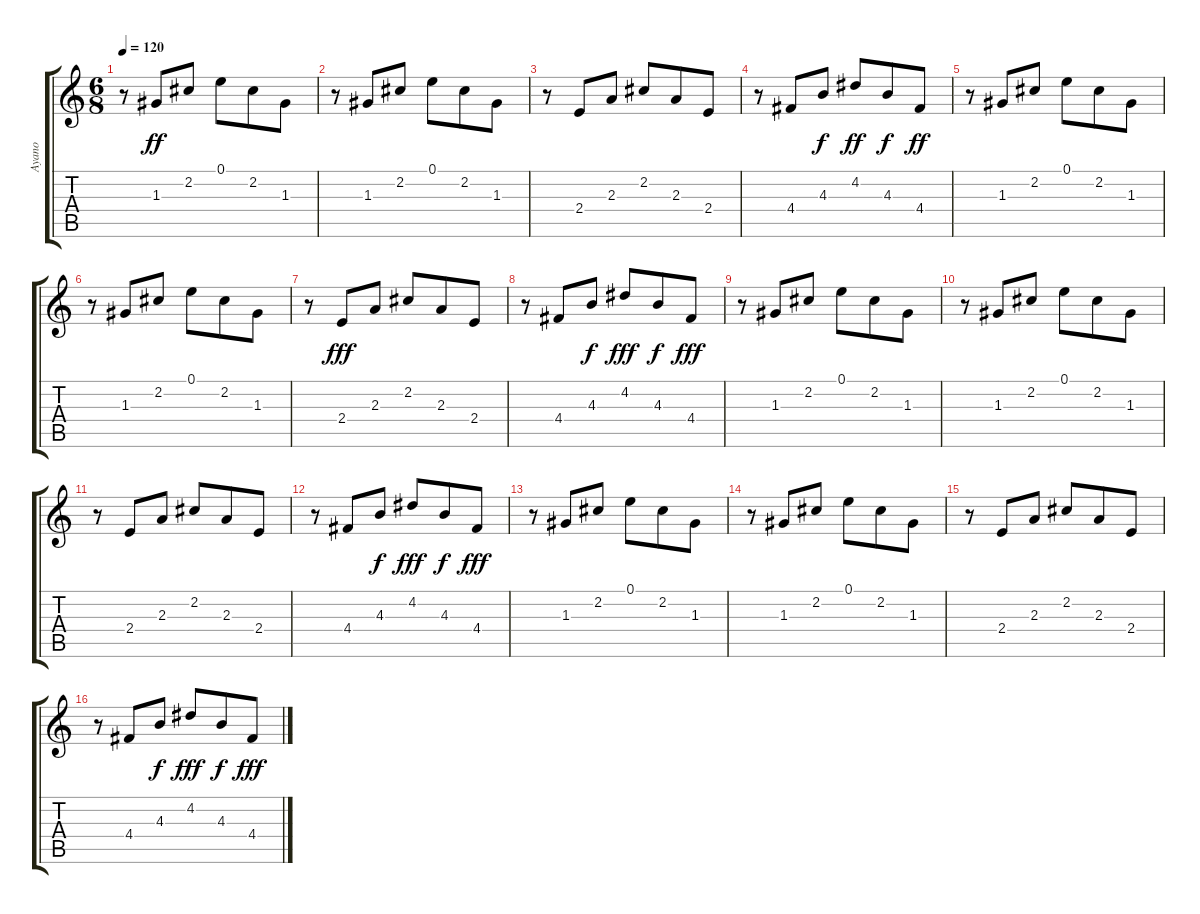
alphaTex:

\track ("Ayano" "Ayano") {instrument electricguitarclean}
\staff {score tabs}
\tuning (E4 B3 G3 D3 A2 E2) {hide}
\ts (6 8)
\tempo 120
\clef g2
\ks c
r.8{dy ff} 1.3.8 2.2.8 0.1.8 2.2.8 1.3.8 |
r.8 1.3.8 2.2.8 0.1.8 2.2.8 1.3.8 |
r.8 2.4.8 2.3.8 2.2.8 2.3.8 2.4.8 |
r.8 4.4.8 4.3.8{dy f} 4.2.8{dy ff} 4.3.8{dy f} 4.4.8{dy ff} |
r.8 1.3.8 2.2.8 0.1.8 2.2.8 1.3.8 |
r.8 1.3.8 2.2.8 0.1.8 2.2.8 1.3.8 |
r.8 2.4.8{dy fff} 2.3.8 2.2.8 2.3.8 2.4.8 |
r.8 4.4.8 4.3.8{dy f} 4.2.8{dy fff} 4.3.8{dy f} 4.4.8{dy fff} |
r.8 1.3.8 2.2.8 0.1.8 2.2.8 1.3.8 |
r.8 1.3.8 2.2.8 0.1.8 2.2.8 1.3.8 |
r.8 2.4.8 2.3.8 2.2.8 2.3.8 2.4.8 |
r.8 4.4.8 4.3.8{dy f} 4.2.8{dy fff} 4.3.8{dy f} 4.4.8{dy fff} |
r.8 1.3.8 2.2.8 0.1.8 2.2.8 1.3.8 |
r.8 1.3.8 2.2.8 0.1.8 2.2.8 1.3.8 |
r.8 2.4.8 2.3.8 2.2.8 2.3.8 2.4.8 |
r.8 4.4.8 4.3.8{dy f} 4.2.8{dy fff} 4.3.8{dy f} 4.4.8{dy fff}
